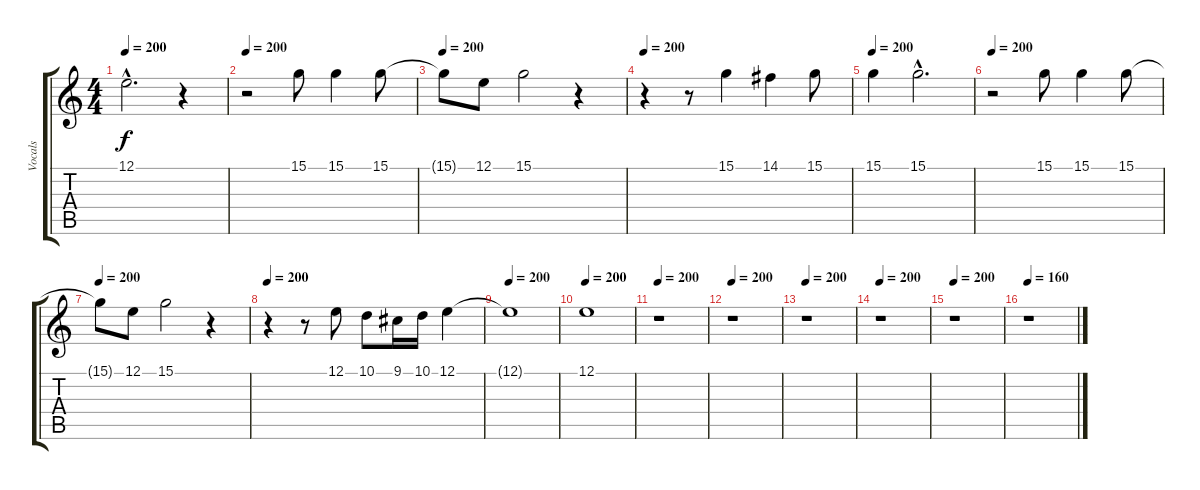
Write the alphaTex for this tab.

\track ("Vocals" "Vocals") {instrument lead1square}
\staff {score tabs}
\tuning (E4 B3 G3 D3 A2 E2) {hide}
\ts (4 4)
\tempo 200
\clef g2
\ks c
12.1{hac t}.2{d dy f} r.4 |
\tempo 200
r.2 15.1.8 15.1.4 15.1.8 |
\tempo 200
15.1{t}.8 12.1.8 15.1.2 r.4 |
\tempo 200
r.4 r.8 15.1.4 14.1.4 15.1.8 |
\tempo 200
15.1.4 15.1{hac}.2{d} |
\tempo 200
r.2 15.1.8 15.1.4 15.1.8 |
\tempo 200
15.1{t}.8 12.1.8 15.1.2 r.4 |
\tempo 200
r.4 r.8 12.1.8 10.1.8 9.1.16 10.1.16 12.1.4 |
\tempo 200
12.1{t}.1 |
\tempo 200
12.1.1 |
\tempo 200
r.1 |
\tempo 200
r.1 |
\tempo 200
r.1 |
\tempo 200
r.1 |
\tempo 200
r.1 |
\tempo 160
r.1
